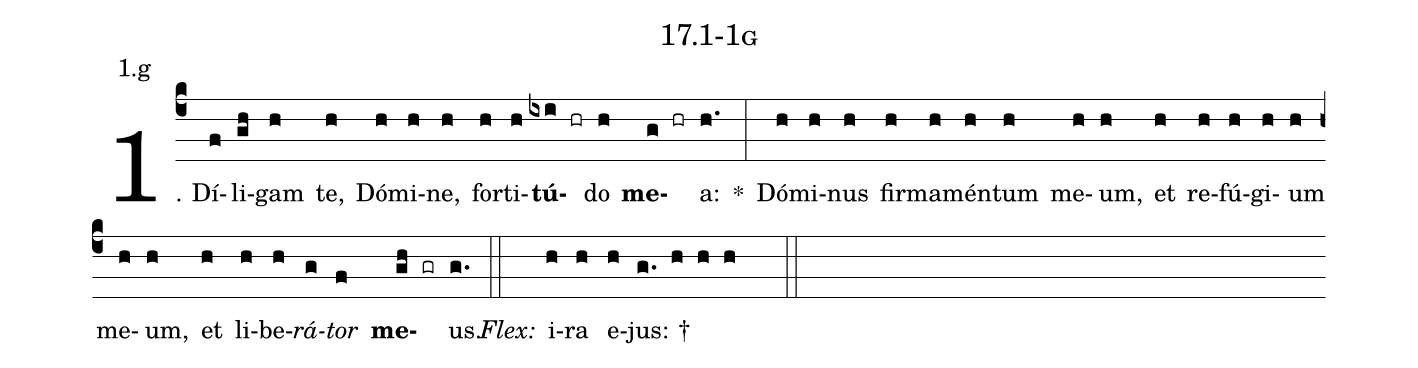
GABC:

name: 17.1-1g;
annotation: 1.g;
%%
(c4)1. Dí(f)li(gh)gam(h) te,(h) Dó(h)mi(h)ne,(h) for(h)ti(h)<b>tú</b>(ixi hr)do(h) <b>me</b>(g hr)a:(h.) *(:) Dó(h)mi(h)nus(h) fir(h)ma(h)mén(h)tum(h) me(h)um,(h) et(h) re(h)fú(h)gi(h)um(h) me(h)um,(h) et(h) li(h)be(h)<i>rá</i>(g)<i>tor</i>(f) <b>me</b>(gh gr)us.(g.) (::)
<i>Flex:</i>()  i(h)ra(h) e(h)jus: †(g. h h h  ::)
